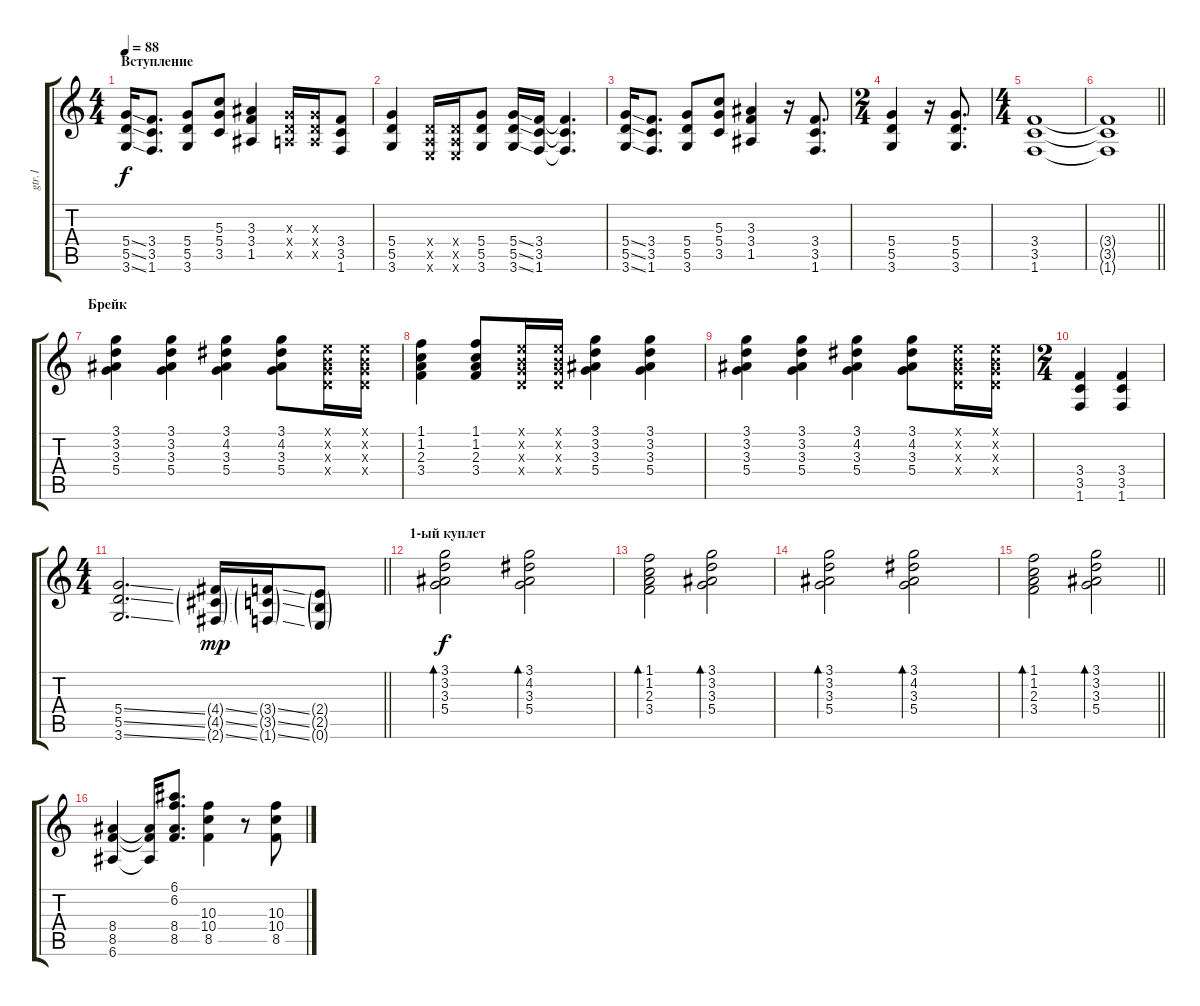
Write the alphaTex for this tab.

\track ("gtr.1" "gtr.1") {instrument overdrivenguitar}
\staff {score tabs}
\tuning (E4 B3 G3 D3 A2 E2) {hide}
\ts (4 4)
\section ("" "Вступление")
\tempo 88
\clef g2
\ks c
(5.4{ss} 5.5{ss} 3.6{ss}).16{dy f instrument overdrivenguitar} (3.4 3.5 1.6).8{d} (5.4 5.5 3.6).8 (5.3 5.4 3.5).8 (3.3 3.4 1.5).4 (0.3{x} 0.4{x} 0.5{x}).16 (0.3{x} 0.4{x} 0.5{x}).16 (3.4 3.5 1.6).8 |
(5.4 5.5 3.6).4 (0.4{x} 0.5{x} 0.6{x}).16 (0.4{x} 0.5{x} 0.6{x}).16 (5.4 5.5 3.6).8 (5.4{ss} 5.5{ss} 3.6{ss}).16 (3.4 3.5 1.6).16 (3.4{t} 3.5{t} 1.6{t}).4{d} |
(5.4{ss} 5.5{ss} 3.6{ss}).16 (3.4 3.5 1.6).8{d} (5.4 5.5 3.6).8 (5.3 5.4 3.5).8 (3.3 3.4 1.5).4 r.16 (3.4 3.5 1.6).8{d} |
\ts (2 4)
(5.4 5.5 3.6).4 r.16 (5.4 5.5 3.6).8{d} |
\ts (4 4)
(3.4 3.5 1.6).1 |
\barLineRight lightlight
(3.4{t} 3.5{t} 1.6{t}).1 |
\section ("" "Брейк")
(3.1 3.2 3.3 5.4).4{instrument electricguitarclean} (3.1 3.2 3.3 5.4).4 (3.1 4.2 3.3 5.4).4 (3.1 4.2 3.3 5.4).8 (0.1{x} 0.2{x} 0.3{x} 0.4{x}).16 (0.1{x} 0.2{x} 0.3{x} 0.4{x}).16 |
(1.1 1.2 2.3 3.4).4 (1.1 1.2 2.3 3.4).8 (0.1{x} 0.2{x} 0.3{x} 0.4{x}).16 (0.1{x} 0.2{x} 0.3{x} 0.4{x}).16 (3.1 3.2 3.3 5.4).4 (3.1 3.2 3.3 5.4).4 |
(3.1 3.2 3.3 5.4).4 (3.1 3.2 3.3 5.4).4 (3.1 4.2 3.3 5.4).4 (3.1 4.2 3.3 5.4).8 (0.1{x} 0.2{x} 0.3{x} 0.4{x}).16 (0.1{x} 0.2{x} 0.3{x} 0.4{x}).16 |
\ts (2 4)
(3.4 3.5 1.6).4{instrument overdrivenguitar} (3.4 3.5 1.6).4 |
\ts (4 4)
\barLineRight lightlight
(5.4{ss} 5.5{ss} 3.6{ss}).2{d} (4.4{ss g} 4.5{ss g} 2.6{ss g}).16{dy mp} (3.4{ss g} 3.5{ss g} 1.6{ss g}).16 (2.4{g} 2.5{g} 0.6{g}).8 |
\section ("" "1-ый куплет")
(3.1 3.2 3.3 5.4).2{bd 60 dy f} (3.1 4.2 3.3 5.4).2{bd 60} |
(1.1 1.2 2.3 3.4).2{bd 60} (3.1 3.2 3.3 5.4).2{bd 60} |
(3.1 3.2 3.3 5.4).2{bd 60} (3.1 4.2 3.3 5.4).2{bd 60} |
\barLineRight lightlight
(1.1 1.2 2.3 3.4).2{bd 60} (3.1 3.2 3.3 5.4).2{bd 60} |
(8.4 8.5 6.6).4 (8.4{t} 8.5{t} 6.6{t}).16 (6.1 6.2 8.4 8.5).8{d} (10.3 10.4 8.5).4 r.8 (10.3 10.4 8.5).8
